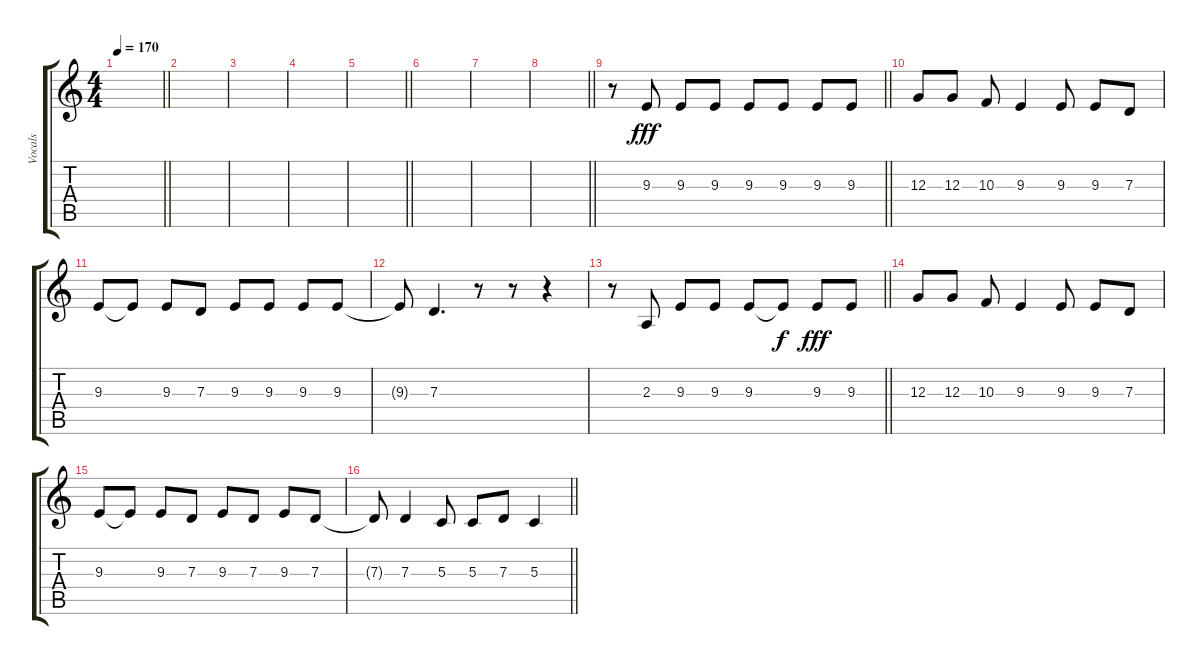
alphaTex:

\track ("Vocals" "Vocals") {instrument tenorsax}
\staff {score tabs}
\tuning (E4 B3 G3 D3 A2 E2) {hide}
\ts (4 4)
\tempo 170
\clef g2
\barLineRight lightlight
\ks c
|
|
|
|
\barLineRight lightlight
|
|
|
\barLineRight lightlight
|
\barLineRight lightlight
r.8 9.3.8{dy fff} 9.3.8 9.3.8 9.3.8 9.3.8 9.3.8 9.3.8 |
12.3.8 12.3.8 10.3.8 9.3.4 9.3.8 9.3.8 7.3.8 |
9.3.8 9.3{t}.8 9.3.8 7.3.8 9.3.8 9.3.8 9.3.8 9.3.8 |
9.3{t}.8 7.3.4{d} r.8 r.8 r.4 |
\barLineRight lightlight
r.8 2.3.8 9.3.8 9.3.8 9.3.8 9.3{t}.8{dy f} 9.3.8{dy fff} 9.3.8 |
12.3.8 12.3.8 10.3.8 9.3.4 9.3.8 9.3.8 7.3.8 |
9.3.8 9.3{t}.8 9.3.8 7.3.8 9.3.8 7.3.8 9.3.8 7.3.8 |
\barLineRight lightlight
7.3{t}.8 7.3.4 5.3.8 5.3.8 7.3.8 5.3.4
